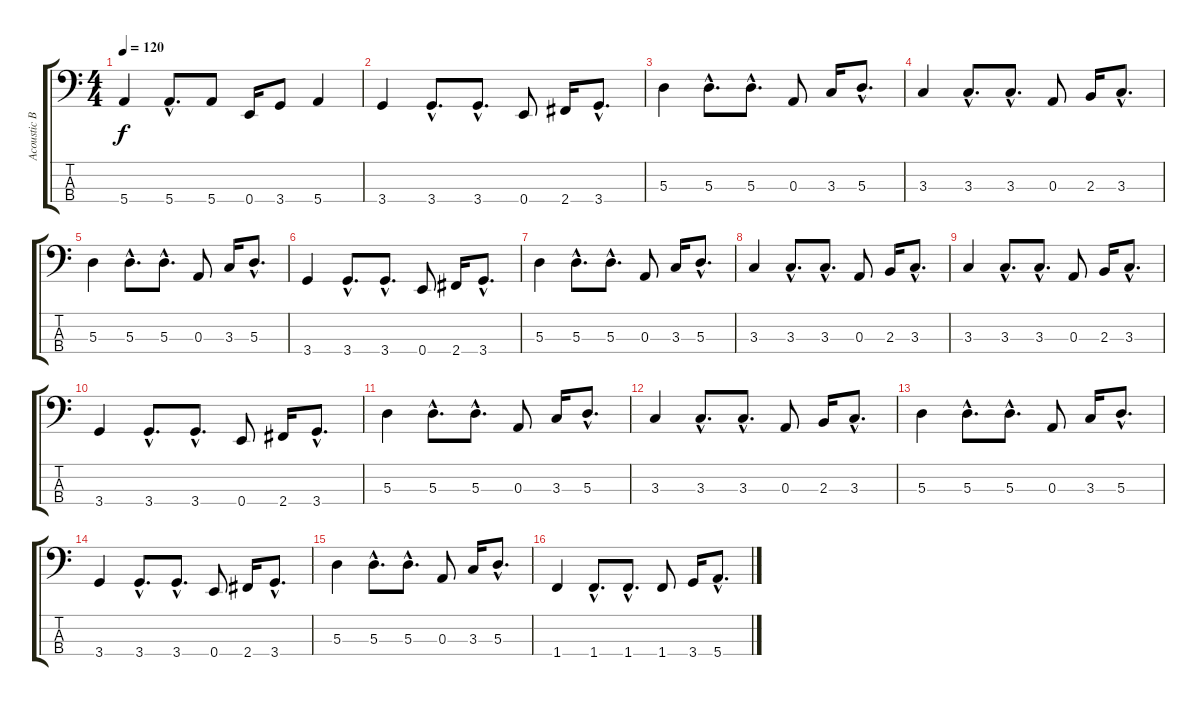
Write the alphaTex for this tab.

\track ("Acoustic Bass" "Acoustic B") {instrument electricbassfinger}
\staff {score tabs}
\tuning (G2 D2 A1 E1) {hide}
\ts (4 4)
\tempo 120
\clef f4
\ks c
5.4.4{dy f} 5.4{hac}.8{d} 5.4.8 0.4.16 3.4.8 5.4.4 |
3.4.4 3.4{hac}.8{d} 3.4{hac}.8{d} 0.4.8 2.4.16 3.4{hac}.8{d} |
5.3.4 5.3{hac}.8{d} 5.3{hac}.8{d} 0.3.8 3.3.16 5.3{hac}.8{d} |
3.3.4 3.3{hac}.8{d} 3.3{hac}.8{d} 0.3.8 2.3.16 3.3{hac}.8{d} |
5.3.4 5.3{hac}.8{d} 5.3{hac}.8{d} 0.3.8 3.3.16 5.3{hac}.8{d} |
3.4.4 3.4{hac}.8{d} 3.4{hac}.8{d} 0.4.8 2.4.16 3.4{hac}.8{d} |
5.3.4 5.3{hac}.8{d} 5.3{hac}.8{d} 0.3.8 3.3.16 5.3{hac}.8{d} |
3.3.4 3.3{hac}.8{d} 3.3{hac}.8{d} 0.3.8 2.3.16 3.3{hac}.8{d} |
3.3.4 3.3{hac}.8{d} 3.3{hac}.8{d} 0.3.8 2.3.16 3.3{hac}.8{d} |
3.4.4 3.4{hac}.8{d} 3.4{hac}.8{d} 0.4.8 2.4.16 3.4{hac}.8{d} |
5.3.4 5.3{hac}.8{d} 5.3{hac}.8{d} 0.3.8 3.3.16 5.3{hac}.8{d} |
3.3.4 3.3{hac}.8{d} 3.3{hac}.8{d} 0.3.8 2.3.16 3.3{hac}.8{d} |
5.3.4 5.3{hac}.8{d} 5.3{hac}.8{d} 0.3.8 3.3.16 5.3{hac}.8{d} |
3.4.4 3.4{hac}.8{d} 3.4{hac}.8{d} 0.4.8 2.4.16 3.4{hac}.8{d} |
5.3.4 5.3{hac}.8{d} 5.3{hac}.8{d} 0.3.8 3.3.16 5.3{hac}.8{d} |
1.4.4 1.4{hac}.8{d} 1.4{hac}.8{d} 1.4.8 3.4.16 5.4{hac}.8{d}
